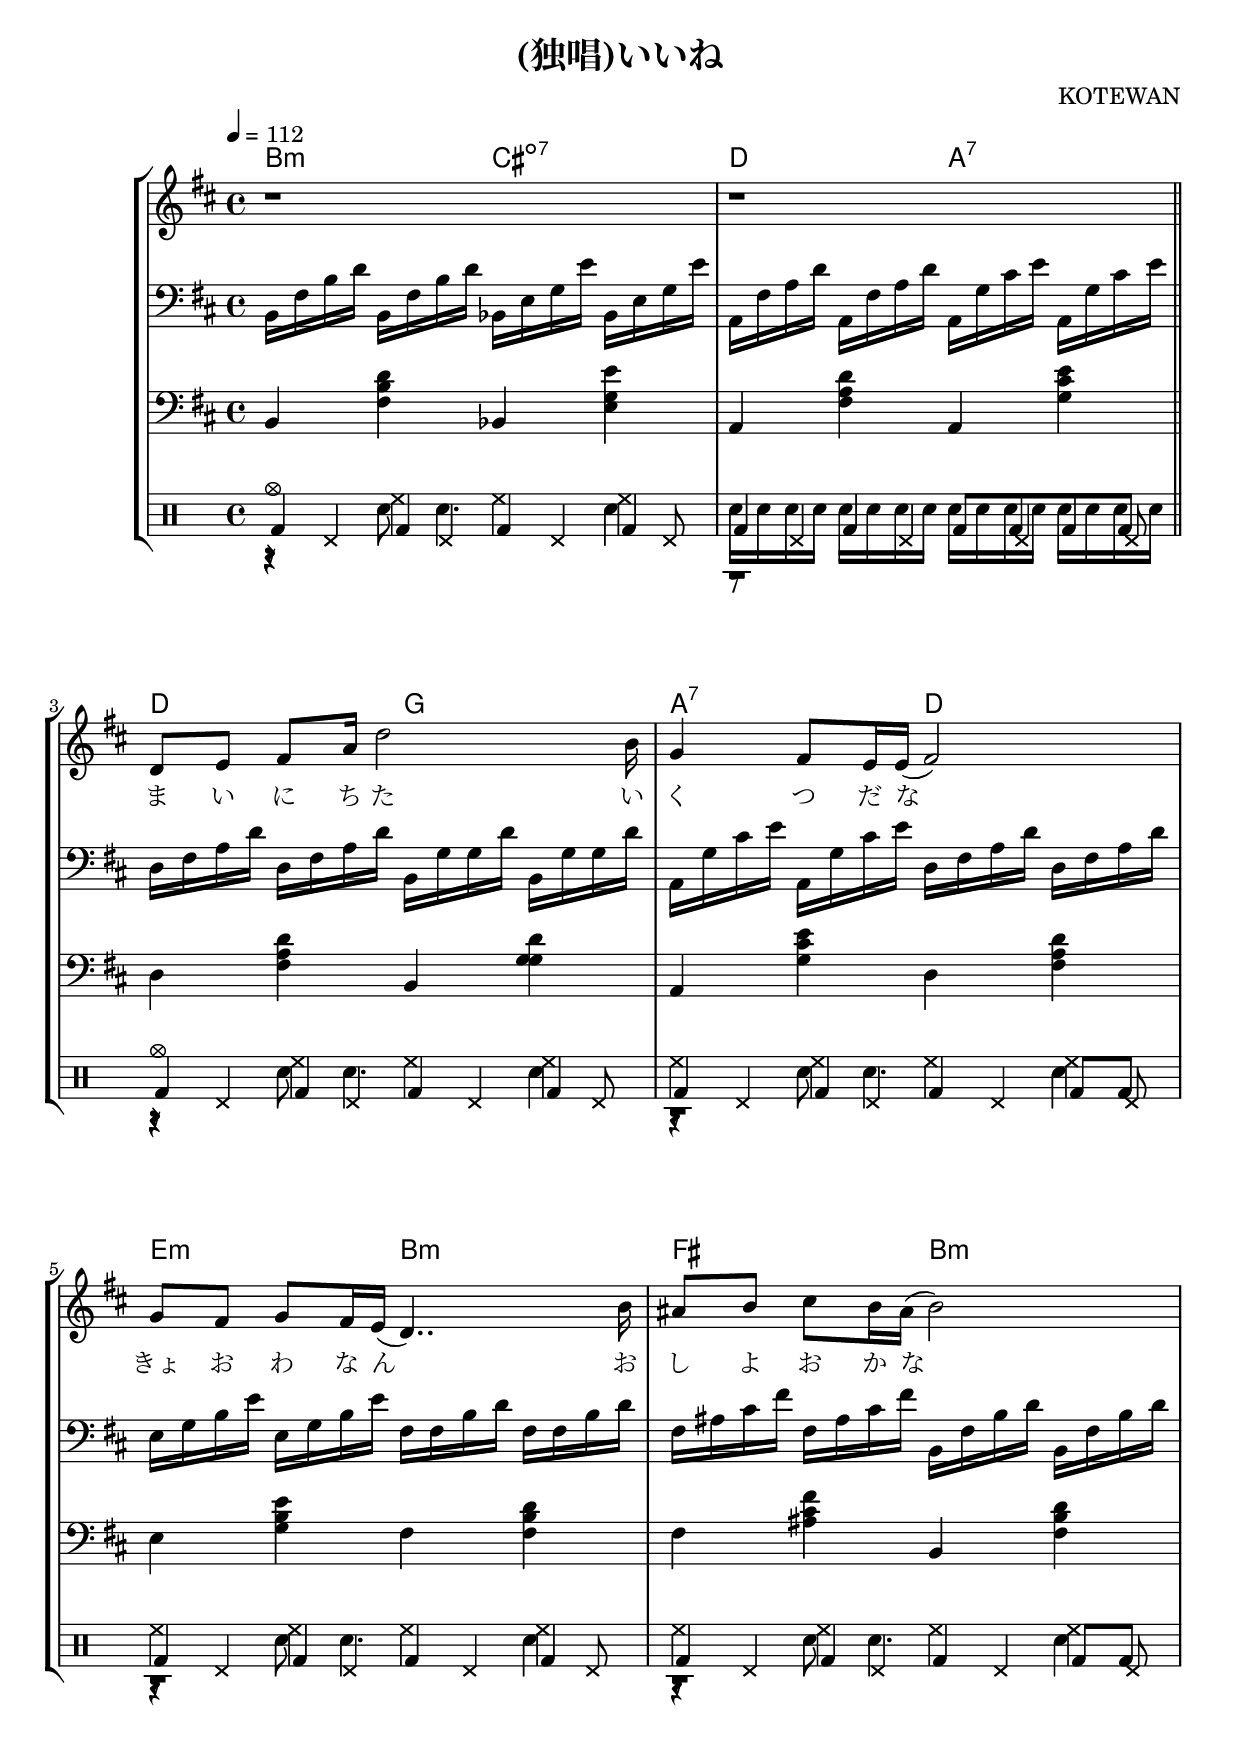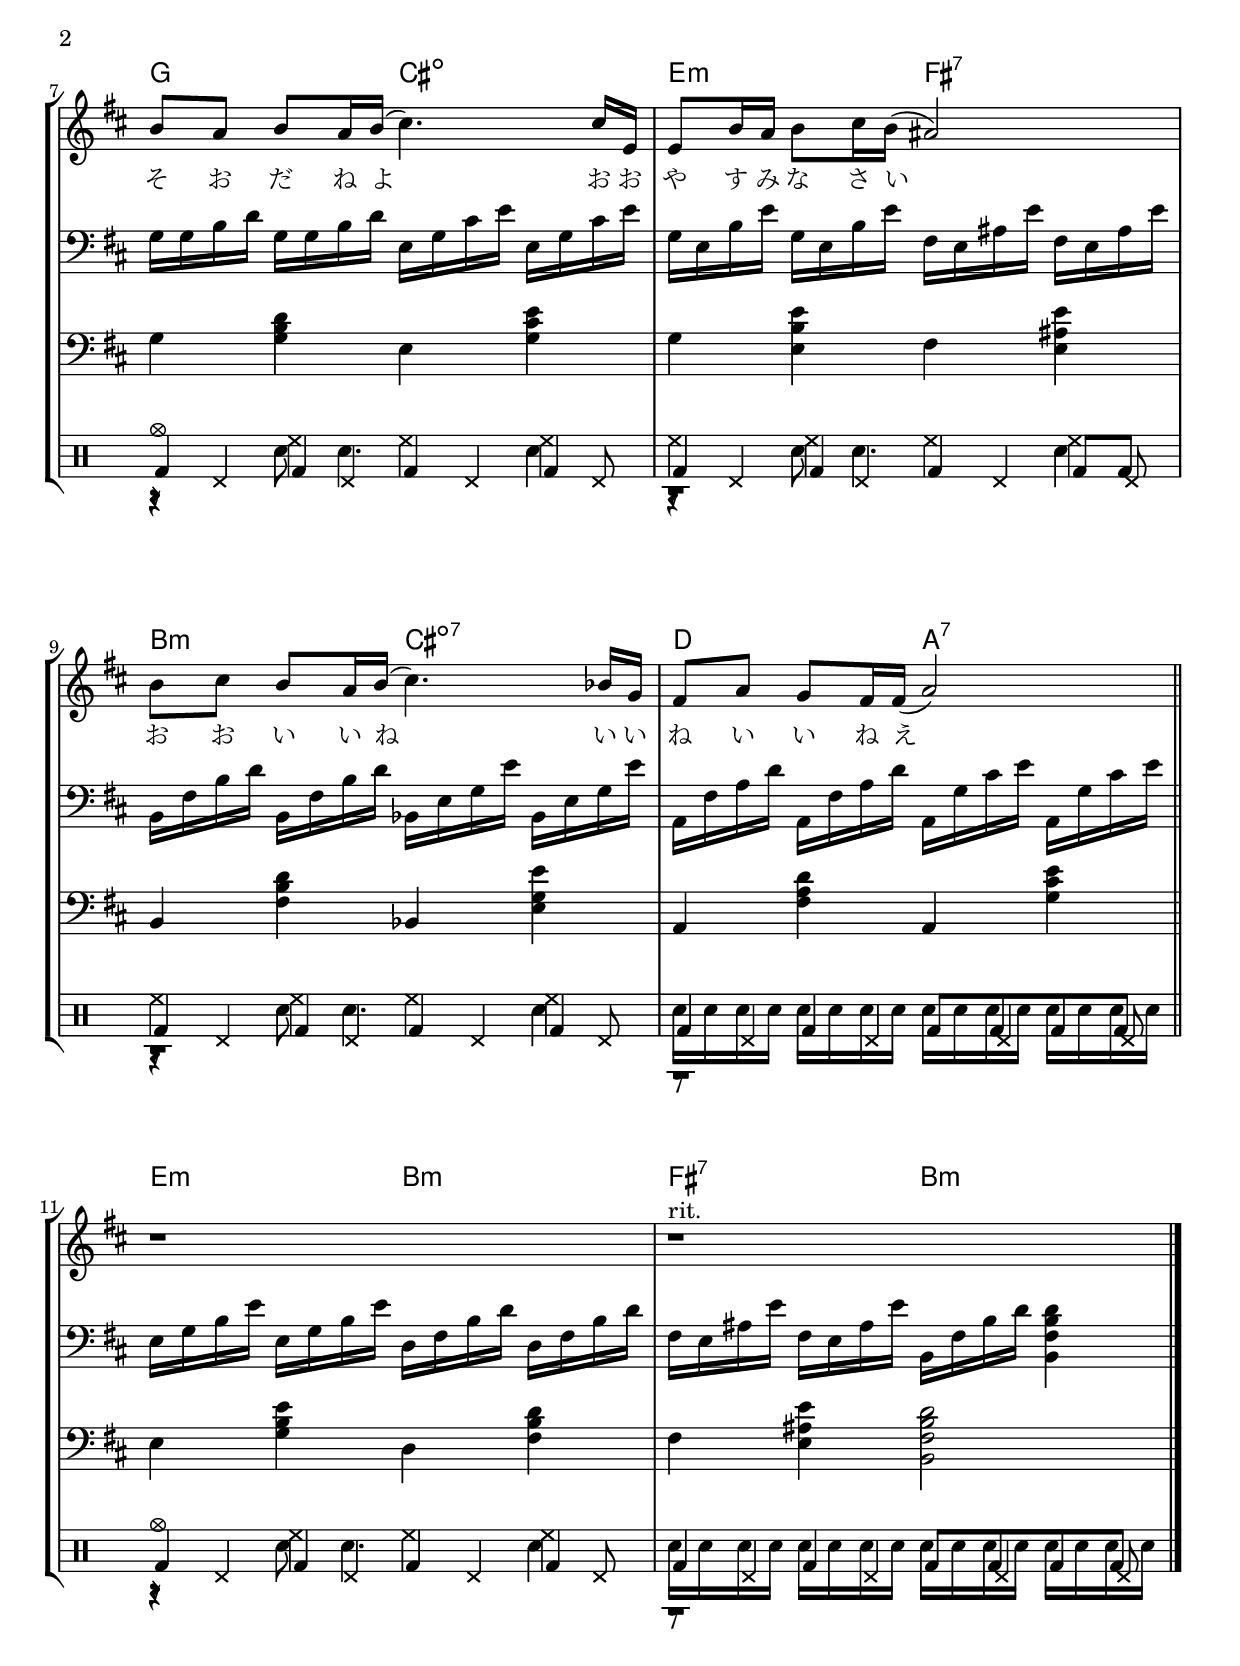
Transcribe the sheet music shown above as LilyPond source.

\version "2.12.1"

\header {
	title = \markup {(独唱)いいね}
	composer = \markup \center-column {KOTEWAN}
}

harmony = \chordmode {
	b2:m cis:dim7 d a:7 

	d g a:7 d e:m b:m fis b:m g cis:dim e:m fis:7 b:m cis:dim7 d a:7 

	e:m b:m fis:7 b:m 
}

melody = {
	\key d \major
	\tempo 4 = 112
	r1 | r1   
	\set Staff.midiInstrument = #"fss0.29"
	 d'8  e'8  fis'8  a'16  d''2  b'16 
	g'4  fis'8  e'16  e'16  (fis'2) 
	g'8  fis'8  g'8  fis'16  e'16  (d'4..)  b'16 
	ais'8  b'8  cis''8  b'16  ais'16  (b'2) 
	b'8  a'8  b'8  a'16  b'16  (cis''4.)  cis''16  e'16 
	e'8  b'16  a'16  b'8  cis''16  b'16  (ais'2) 
	b'8  cis''8  b'8  a'16  b'16  (cis''4.)  bes'16  g'16 
	fis'8  a'8  g'8  fis'16  fis'16  (a'2)
	r1 | r1^"rit." \bar "|."
}

words = \lyricmode {
	
	ま  い  に  ち  た  い  く  つ  だ  な  きょ  お  わ  な  ん  お  し  よ  お  か  な  そ  お  だ  ね  よ  お  お  や  す  み  な  さ  い  お  お  い  い  ね  い  い  ね  い  い  ね  え  
	
}

tempochange = {
	\tempo 4 = 112
	r1 | r1 \bar "||"
	\tempo 4 = 112
	r1 | r1 | r1 | r1 | r1 | r1 | r1 | r1 \bar "||"
	\tempo 4 = 112
	r1 | \tempo 4 = 84 r2 \tempo 4 = 74 r2 \bar "|."
}

mainacc = {
	\clef bass
	\set Staff.midiInstrument = #"Acoustic grand"
	\key d \major
	\tempo 4 = 112
	b,16 fis b d' b, fis b d'
	bes,16 e g e' bes, e g e'
	a,16 fis a d' a, fis a d'
	a,16 g cis' e' a, g cis' e'
	\bar "||"

	\set Staff.midiInstrument = #"Church organ"
	d16 fis a d' d fis a d'
	b,16 g g d' b, g g d'
	a,16 g cis' e' a, g cis' e'
	d16 fis a d' d fis a d'
	e16 g b e' e g b e'
	fis16 fis b d' fis fis b d'
	fis16 ais cis' fis' fis ais cis' fis'
	b,16 fis b d' b, fis b d'
	g16 g b d' g g b d'
	e16 g cis' e' e g cis' e'
	g16 e b e' g e b e'
	fis16 e ais e' fis e ais e'
	b,16 fis b d' b, fis b d'
	bes,16 e g e' bes, e g e'
	a,16 fis a d' a, fis a d'
	a,16 g cis' e' a, g cis' e'
	\bar "||"

	\set Staff.midiInstrument = #"Acoustic grand"
	e16 g b e' e g b e'
	d16 fis b d' d fis b d'
	fis16 e ais e' fis e ais e'
	b,16 fis b d' <b, fis b d'>4
	\bar "|."
}

subacc = {
	\clef bass
	\set Staff.midiInstrument = #"String Ensemble 1"
	\key d \major
	\tempo 4 = 112
	b,4 <fis b d'>4
	bes,4 <e g e'>4
	a,4 <fis a d'>4
	a,4 <g cis' e'>4
	\bar "||"

	\set Staff.midiInstrument = #"String Ensemble 1"
	d4 <fis a d'>4
	b,4 <g g d'>4
	a,4 <g cis' e'>4
	d4 <fis a d'>4
	e4 <g b e'>4
	fis4 <fis b d'>4
	fis4 <ais cis' fis'>4
	b,4 <fis b d'>4
	g4 <g b d'>4
	e4 <g cis' e'>4
	g4 <e b e'>4
	fis4 <e ais e'>4
	b,4 <fis b d'>4
	bes,4 <e g e'>4
	a,4 <fis a d'>4
	a,4 <g cis' e'>4
	\bar "||"

	\set Staff.midiInstrument = #"String Ensemble 1"
	e4 <g b e'>4
	d4 <fis b d'>4
	fis4 <e ais e'>4
	<b, fis b d'>2
	\bar "|."
}

percA = {
	\drummode {
	r4 hh4 hh4 hh4  |r1  \bar "||"
	r4 hh4 hh4 hh4  |hh4 hh4 hh4 hh4  |hh4 hh4 hh4 hh4  |hh4 hh4 hh4 hh4  |r4 hh4 hh4 hh4  |hh4 hh4 hh4 hh4  |hh4 hh4 hh4 hh4  |r1  \bar "||"
	r4 hh4 hh4 hh4  |r1  \bar "|."
	}
}

percB = {
	\drummode {
	r4 sn8 sn4. sn4  |sn16 sn16 sn16 sn16 sn16 sn16 sn16 sn16 sn16 sn16 sn16 sn16 sn16 sn16 sn16 sn16  \bar "||"
	r4 sn8 sn4. sn4  |r4 sn8 sn4. sn4  |r4 sn8 sn4. sn4  |r4 sn8 sn4. sn4  |r4 sn8 sn4. sn4  |r4 sn8 sn4. sn4  |r4 sn8 sn4. sn4  |sn16 sn16 sn16 sn16 sn16 sn16 sn16 sn16 sn16 sn16 sn16 sn16 sn16 sn16 sn16 sn16  \bar "||"
	r4 sn8 sn4. sn4  |sn16 sn16 sn16 sn16 sn16 sn16 sn16 sn16 sn16 sn16 sn16 sn16 sn16 sn16 sn16 sn16  \bar "|."
	}
}

percC = {
	\drummode {
	bd4 bd4 bd4 bd4  |bd4 bd4 bd8 bd8 bd8 bd8  \bar "||"
	bd4 bd4 bd4 bd4  |bd4 bd4 bd4 bd8 bd8  |bd4 bd4 bd4 bd4  |bd4 bd4 bd4 bd8 bd8  |bd4 bd4 bd4 bd4  |bd4 bd4 bd4 bd8 bd8  |bd4 bd4 bd4 bd4  |bd4 bd4 bd8 bd8 bd8 bd8  \bar "||"
	bd4 bd4 bd4 bd4  |bd4 bd4 bd8 bd8 bd8 bd8  \bar "|."
	}
}

percD = {
	\drummode {
	r8 hhp4 hhp4 hhp4 hhp8  |r8 hhp4 hhp4 hhp4 hhp8  \bar "||"
	r8 hhp4 hhp4 hhp4 hhp8  |r8 hhp4 hhp4 hhp4 hhp8  |r8 hhp4 hhp4 hhp4 hhp8  |r8 hhp4 hhp4 hhp4 hhp8  |r8 hhp4 hhp4 hhp4 hhp8  |r8 hhp4 hhp4 hhp4 hhp8  |r8 hhp4 hhp4 hhp4 hhp8  |r8 hhp4 hhp4 hhp4 hhp8  \bar "||"
	r8 hhp4 hhp4 hhp4 hhp8  |r8 hhp4 hhp4 hhp4 hhp8  \bar "|."
	}
}

percE = {
	\drummode {
	cymc1  |r1 \bar "||"
	cymc1  |r1 |r1 |r1 |cymc1  |r1 |r1 |r1 \bar "||"
	cymc1  |r1 \bar "|."
	}
}

\score {
	<<
		\new StaffGroup <<
			\new ChordNames {\harmony}
			\new Voice = "melody" {\melody}
			\new Lyrics \lyricsto "melody" \words
			\new Staff = "mainacc" {\mainacc}
			\new Staff = "subacc" {\subacc}
			\new DrumStaff <<
				\new DrumVoice {\percA}
				\new DrumVoice {\percB}
				\new DrumVoice {\percC}
				\new DrumVoice {\percD}
				\new DrumVoice {\percE}
			>>
		>>
	>>
	\layout { }
}
